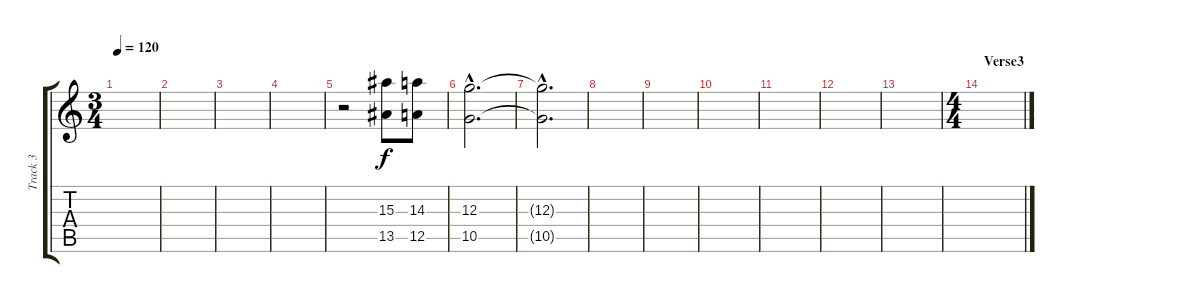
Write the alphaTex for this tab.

\track ("Track 3" "Track 3") {instrument distortionguitar}
\staff {score tabs}
\tuning (E4 B3 G3 D3 A2 D2) {hide}
\ts (3 4)
\tempo 120
\clef g2
\ks c
|
|
|
|
r.2{volume 10} (15.3 13.5).8 (14.3 12.5).8 |
(12.3{hac} 10.5{hac}).2{d volume 0} |
(12.3{hac t} 10.5{hac t}).2{d} |
|
|
|
|
|
|
\ts (4 4)
\section ("" "Verse3")
